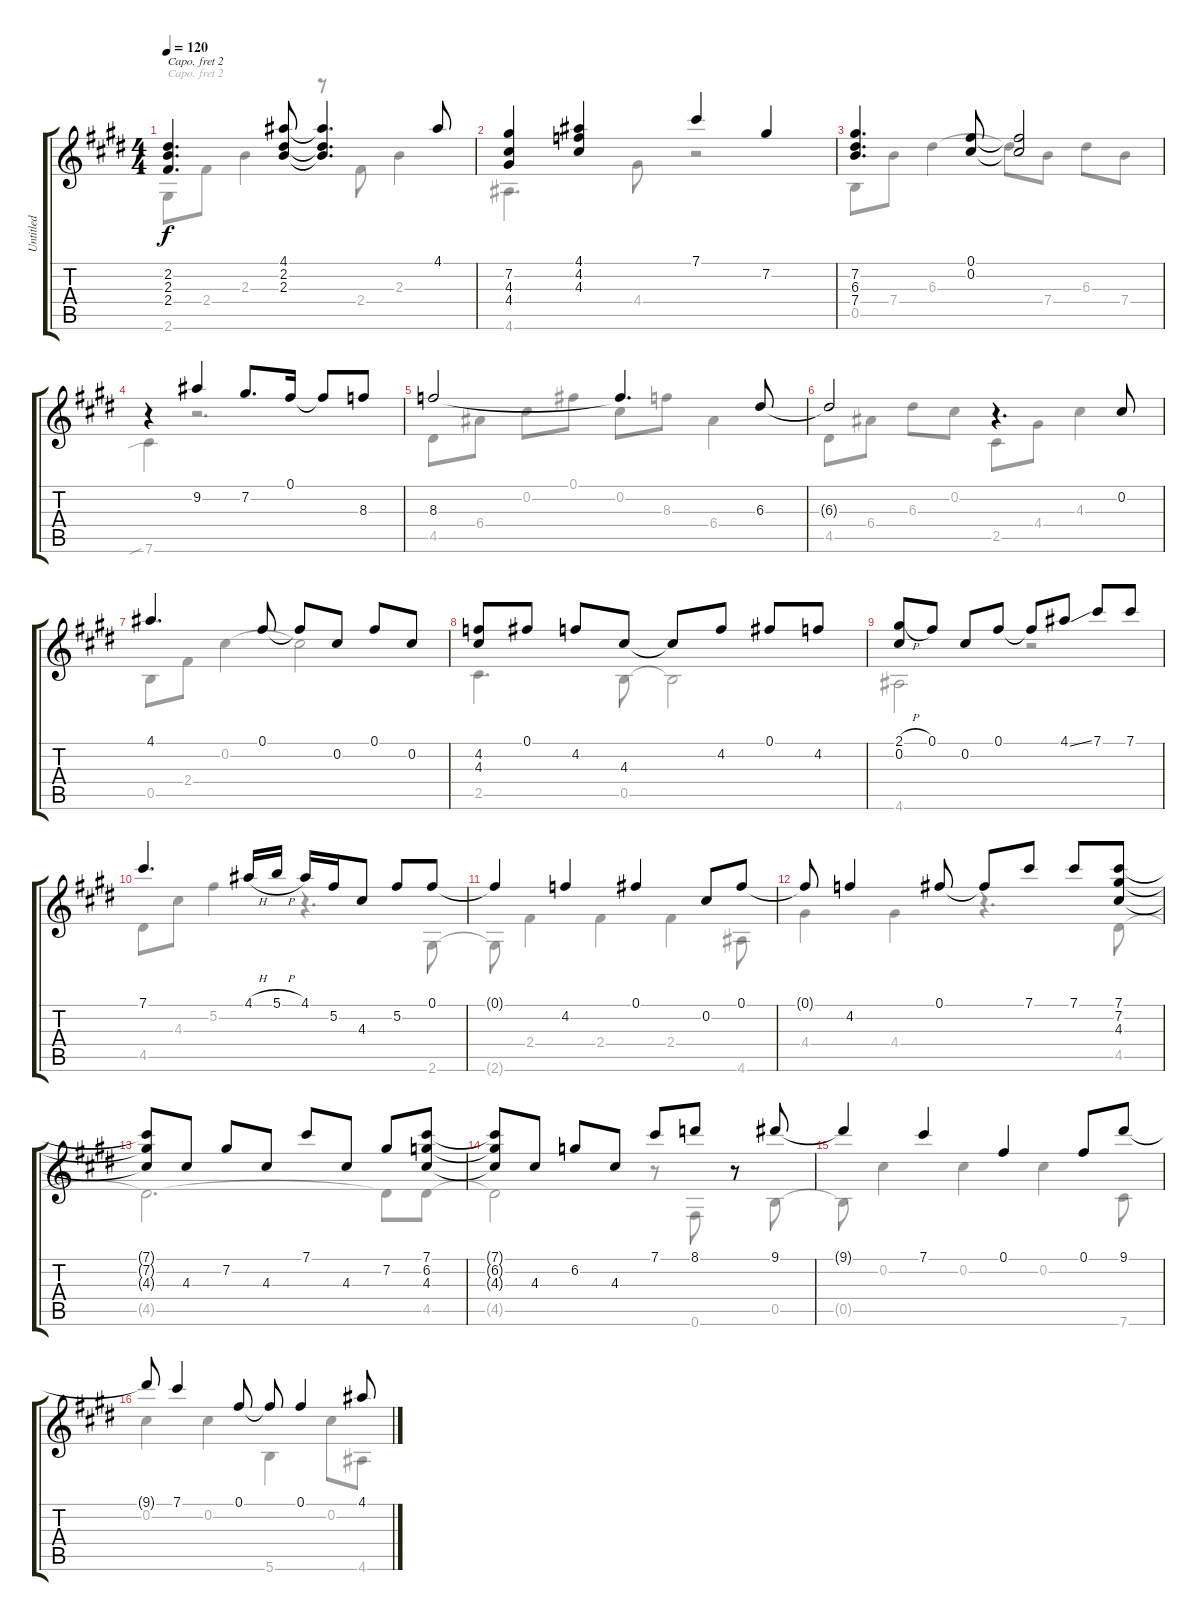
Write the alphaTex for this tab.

\track ("Untitled" "Untitled") {instrument acousticguitarnylon}
\staff {score tabs}
\capo 2
\tuning (E4 B3 G3 D3 A2 E2) {hide}
\voice
\ts (4 4)
\tempo 120
\clef g2
\ks e
(2.2 2.3 2.4).4{d dy f} (4.1 2.2 2.3).8 (4.1{t} 2.2{t} 2.3{t}).4{d} 4.1.8 |
(7.2 4.3 4.4).4 (4.1 4.2 4.3).4 7.1.4 7.2.4 |
(7.2 6.3 7.4).4{d} (0.1 0.2).8 (0.1{t} 0.2{t}).2 |
r.4 9.2.4 7.2.8{d} 0.1.16 0.1{t}.8 8.3.8 |
8.3.2 8.3{t}.4{d} 6.3.8 |
6.3{t}.2 r.4{d} 0.2.8 |
4.1.4{d} 0.1.8 0.1{t}.8 0.2.8 0.1.8 0.2.8 |
(4.2 4.3).8 0.1.8 4.2.8 4.3.8 4.3{t}.8 4.2.8 0.1.8 4.2.8 |
(2.1{h} 0.2).8 0.1.8 0.2.8 0.1.8 0.1{t}.8 4.1{ss}.8 7.1.8 7.1.8 |
7.1.4{d} 4.1{h}.16 5.1{h}.16 4.1.16 5.2.16 4.3.8 5.2.8 0.1.8 |
0.1{t}.4 4.2.4 0.1.4 0.2.8 0.1.8 |
0.1{t}.8 4.2.4 0.1.8 0.1{t}.8 7.1.8 7.1.8 (7.1 7.2 4.3).8 |
(7.1{t} 7.2{t} 4.3{t}).8 4.3.8 7.2.8 4.3.8 7.1.8 4.3.8 7.2.8 (7.1 6.2 4.3).8 |
(7.1{t} 6.2{t} 4.3{t}).8 4.3.8 6.2.8 4.3.8 7.1.8 8.1.8 r.8 9.1.8 |
9.1{t}.4 7.1.4 0.1.4 0.1.8 9.1.8 |
9.1{t}.8 7.1.4 0.1.8 0.1{t}.8 0.1.4 4.1.8
\voice
\clef g2
\ottava regular
\simile none
\ks e
2.6.8{dy f} 2.4.8 2.3.4 r.8 2.4.8 2.3.4 |
4.6.4{d} 4.4.8 r.2 |
0.5.8 7.4.8 6.3.4 6.3{t}.8 7.4.8 6.3.8 7.4.8 |
7.6{sib}.4 r.2{d} |
4.5.8 6.4.8 0.2.8 0.1.8 0.2.8 8.3.8 6.4.4 |
4.5.8 6.4.8 6.3.8 0.2.8 2.5.8 4.4.8 4.3.4 |
0.5.8 2.4.8 0.2.4 0.2{t}.2 |
2.5.4{d} 0.5.8 0.5{t}.2 |
4.6.2 r.2 |
4.5.8 4.3.8 5.2.4 r.4{d} 2.6.8 |
2.6{t}.8 2.4.4 2.4.4 2.4.4 4.6.8 |
4.4.4 4.4.4 r.4{d} 4.5.8 |
4.5{t}.2{d} 4.5{t}.8 4.5.8 |
4.5{t}.2 r.8 0.6.8 r.8 0.5.8 |
0.5{t}.8 0.2.4 0.2.4 0.2.4 7.6.8 |
0.2.4 0.2.4 5.6.4 0.2.8 4.6.8
